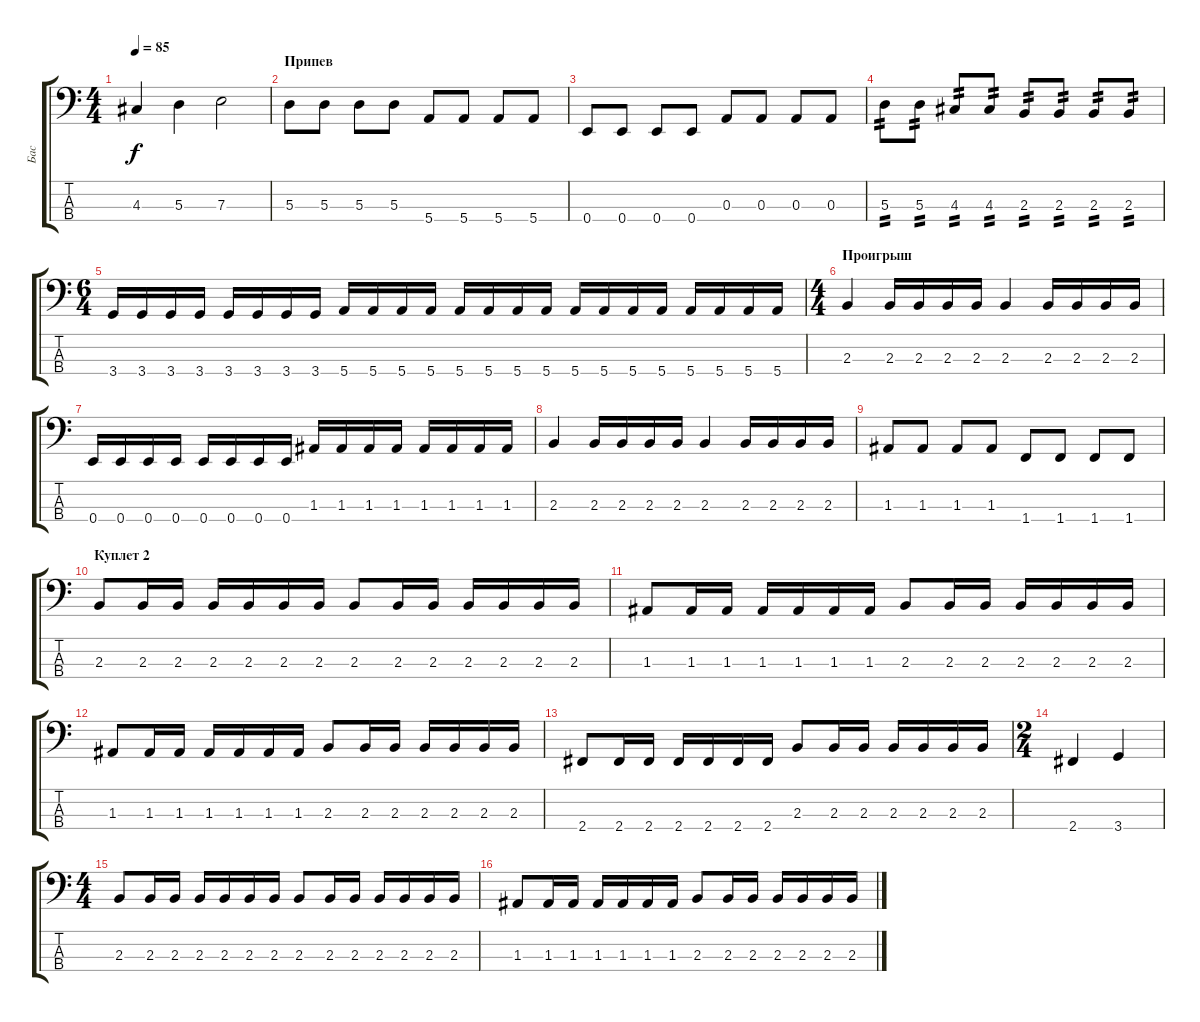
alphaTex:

\track ("Бас" "Бас") {instrument electricbassfinger}
\staff {score tabs}
\tuning (G2 D2 A1 E1) {hide}
\ts (4 4)
\tempo 85
\clef f4
\ks c
4.3.4{dy f} 5.3.4 7.3.2 |
\section ("" "Припев")
5.3.8 5.3.8 5.3.8 5.3.8 5.4.8 5.4.8 5.4.8 5.4.8 |
0.4.8 0.4.8 0.4.8 0.4.8 0.3.8 0.3.8 0.3.8 0.3.8 |
5.3.8{tp 2} 5.3.8{tp 2} 4.3.8{tp 2} 4.3.8{tp 2} 2.3.8{tp 2} 2.3.8{tp 2} 2.3.8{tp 2} 2.3.8{tp 2} |
\ts (6 4)
3.4.16 3.4.16 3.4.16 3.4.16 3.4.16 3.4.16 3.4.16 3.4.16 5.4.16 5.4.16 5.4.16 5.4.16 5.4.16 5.4.16 5.4.16 5.4.16 5.4.16 5.4.16 5.4.16 5.4.16 5.4.16 5.4.16 5.4.16 5.4.16 |
\ts (4 4)
\section ("" "Проигрыш")
2.3.4 2.3.16 2.3.16 2.3.16 2.3.16 2.3.4 2.3.16 2.3.16 2.3.16 2.3.16 |
0.4.16 0.4.16 0.4.16 0.4.16 0.4.16 0.4.16 0.4.16 0.4.16 1.3.16 1.3.16 1.3.16 1.3.16 1.3.16 1.3.16 1.3.16 1.3.16 |
2.3.4 2.3.16 2.3.16 2.3.16 2.3.16 2.3.4 2.3.16 2.3.16 2.3.16 2.3.16 |
1.3.8 1.3.8 1.3.8 1.3.8 1.4.8 1.4.8 1.4.8 1.4.8 |
\section ("" "Куплет 2")
2.3.8 2.3.16 2.3.16 2.3.16 2.3.16 2.3.16 2.3.16 2.3.8 2.3.16 2.3.16 2.3.16 2.3.16 2.3.16 2.3.16 |
1.3.8 1.3.16 1.3.16 1.3.16 1.3.16 1.3.16 1.3.16 2.3.8 2.3.16 2.3.16 2.3.16 2.3.16 2.3.16 2.3.16 |
1.3.8 1.3.16 1.3.16 1.3.16 1.3.16 1.3.16 1.3.16 2.3.8 2.3.16 2.3.16 2.3.16 2.3.16 2.3.16 2.3.16 |
2.4.8 2.4.16 2.4.16 2.4.16 2.4.16 2.4.16 2.4.16 2.3.8 2.3.16 2.3.16 2.3.16 2.3.16 2.3.16 2.3.16 |
\ts (2 4)
2.4.4 3.4.4 |
\ts (4 4)
2.3.8 2.3.16 2.3.16 2.3.16 2.3.16 2.3.16 2.3.16 2.3.8 2.3.16 2.3.16 2.3.16 2.3.16 2.3.16 2.3.16 |
1.3.8 1.3.16 1.3.16 1.3.16 1.3.16 1.3.16 1.3.16 2.3.8 2.3.16 2.3.16 2.3.16 2.3.16 2.3.16 2.3.16
